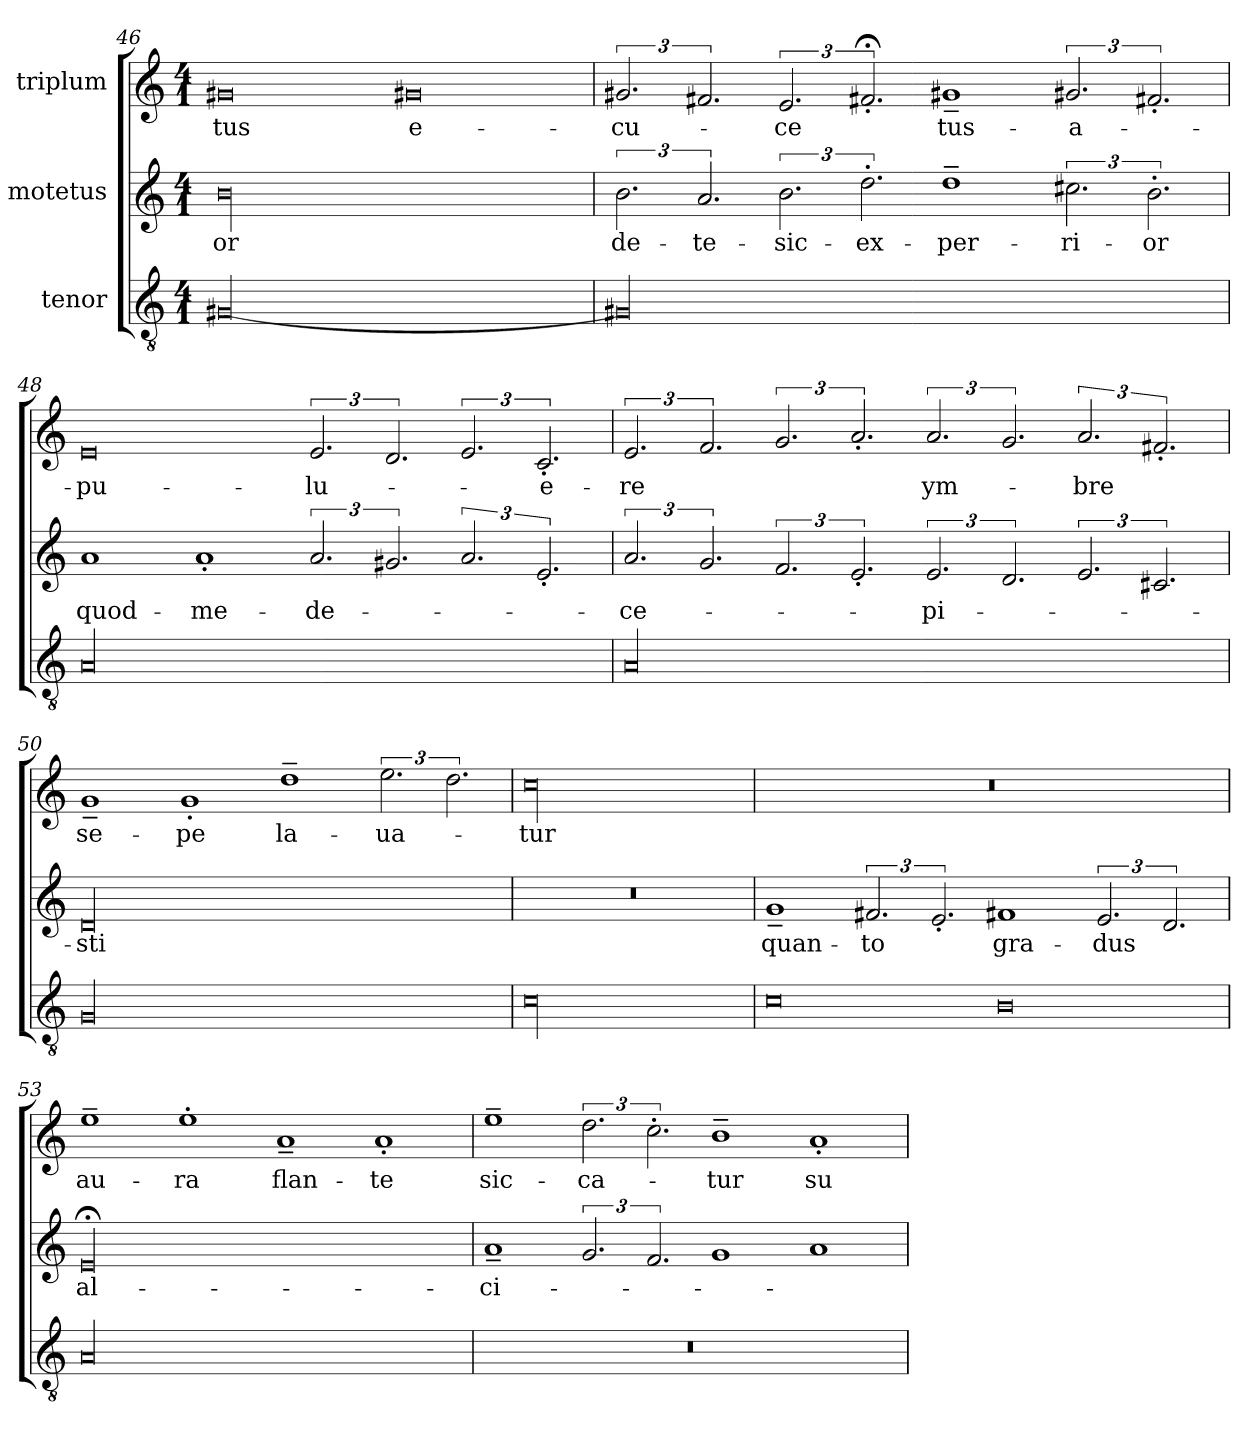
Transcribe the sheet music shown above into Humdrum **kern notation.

**kern	**kern	**text	**kern	**text
*part3	*part2	*part2	*part1	*part1
*staff3	*staff2	*staff2	*staff1	*staff1
*I"tenor	*I"motetus	*	*I"triplum	*
*clefGv2	*clefG2	*	*clefG2	*
*k[]	*k[]	*	*k[]	*
*C:	*C:	*	*C:	*
*M4/1	*M4/1	*	*M4/1	*
=46	=46	=46	=46	=46
[00G#X/	00b\	-or	0g#X/	-tus
.	.	.	0g#X/	e-
=47	=47	=47	=47	=47
00G#X/]	3.b\	de-	3.g#X/	cu-
.	3.a/	te-	3.f#X/	.
.	3.b\	sic-	3.e/	-ce
.	3.dd'\	ex-	3.f#X;<'/	.
.	1dd~\	-per-	1g#X~/	tus-
.	3.cc#X\	-ri-	3.g#X/	a-
.	3.b'\	-or	3.f#X'/	.
=48	=48	=48	=48	=48
00A/	1a/	quod-	0e/	pu-
.	1a'/	me-	.	.
.	3.a/	de-	3.e/	-lu-
.	3.g#X/	.	3.d/	.
.	3.a/	.	3.e/	.
.	3.e'/	.	3.c'/	-e-
=49	=49	=49	=49	=49
00A/	3.a/	-ce-	3.e/	-re
.	3.g/	.	3.f/	.
.	3.f/	.	3.g/	.
.	3.e'/	.	3.a'/	.
.	3.e/	-pi-	3.a/	ym-
.	3.d/	.	3.g/	.
.	3.e/	.	3.a/	-bre
.	3.c#X/	.	3.f#X'/	.
=50	=50	=50	=50	=50
00G/	00d/	-sti	1g~/	se-
.	.	.	1g'/	-pe
.	.	.	1dd~\	la-
.	.	.	3.ee\	-ua-
.	.	.	3.dd\	.
=51	=51	=51	=51	=51
00c\	00r	.	00cc\	-tur
=52	=52	=52	=52	=52
0c\	1g~/	quan-	00r	.
.	3.f#X/	-to	.	.
.	3.e'/	.	.	.
0B\	1f#X/	gra-	.	.
.	3.e/	-dus	.	.
.	3.d/	.	.	.
=53	=53	=53	=53	=53
00A/	00e;</	al-	1ee~\	au-
.	.	.	1ee'\	-ra
.	.	.	1a~/	flan-
.	.	.	1a'/	-te
=54	=54	=54	=54	=54
00r	1a~/	-ci-	1ee~\	sic-
.	3.g/	.	3.dd\	-ca-
.	3.f/	.	3.cc'\	.
.	1g/	.	1b~\	-tur
.	1a/	.	1a'/	su-
=	=	=	=	=
*-	*-	*-	*-	*-
